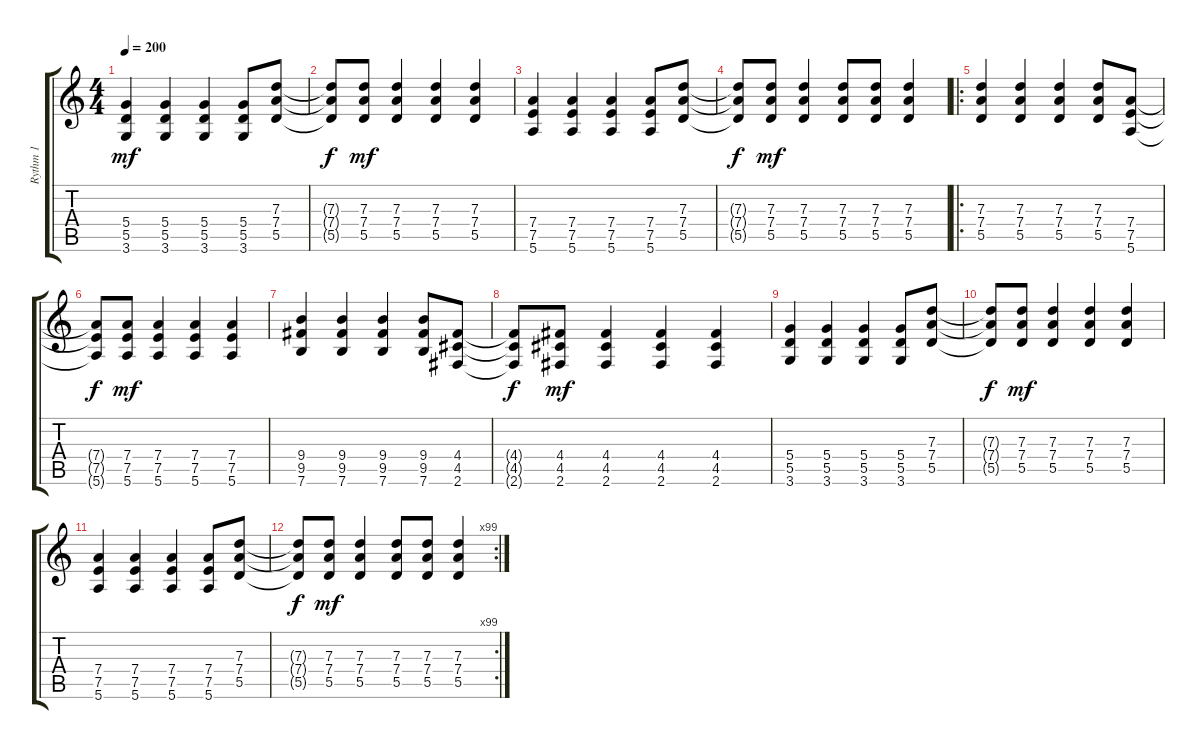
\track ("Rythm 1" "Rythm 1") {instrument overdrivenguitar}
\staff {score tabs}
\tuning (E4 B3 G3 D3 A2 E2) {hide}
\ts (4 4)
\tempo 200
\clef g2
\ks c
(5.4 5.5 3.6).4{dy mf} (5.4 5.5 3.6).4 (5.4 5.5 3.6).4 (5.4 5.5 3.6).8 (7.3 7.4 5.5).8 |
(7.3{t} 7.4{t} 5.5{t}).8{dy f} (7.3 7.4 5.5).8{dy mf} (7.3 7.4 5.5).4 (7.3 7.4 5.5).4 (7.3 7.4 5.5).4 |
(7.4 7.5 5.6).4 (7.4 7.5 5.6).4 (7.4 7.5 5.6).4 (7.4 7.5 5.6).8 (7.3 7.4 5.5).8 |
(7.3{t} 7.4{t} 5.5{t}).8{dy f} (7.3 7.4 5.5).8{dy mf} (7.3 7.4 5.5).4 (7.3 7.4 5.5).8 (7.3 7.4 5.5).8 (7.3 7.4 5.5).4 |
\ro
(7.3 7.4 5.5).4 (7.3 7.4 5.5).4 (7.3 7.4 5.5).4 (7.3 7.4 5.5).8 (7.4 7.5 5.6).8 |
(7.4{t} 7.5{t} 5.6{t}).8{dy f} (7.4 7.5 5.6).8{dy mf} (7.4 7.5 5.6).4 (7.4 7.5 5.6).4 (7.4 7.5 5.6).4 |
(9.4 9.5 7.6).4 (9.4 9.5 7.6).4 (9.4 9.5 7.6).4 (9.4 9.5 7.6).8 (4.4 4.5 2.6).8 |
(4.4{t} 4.5{t} 2.6{t}).8{dy f} (4.4 4.5 2.6).8{dy mf} (4.4 4.5 2.6).4 (4.4 4.5 2.6).4 (4.4 4.5 2.6).4 |
(5.4 5.5 3.6).4 (5.4 5.5 3.6).4 (5.4 5.5 3.6).4 (5.4 5.5 3.6).8 (7.3 7.4 5.5).8 |
(7.3{t} 7.4{t} 5.5{t}).8{dy f} (7.3 7.4 5.5).8{dy mf} (7.3 7.4 5.5).4 (7.3 7.4 5.5).4 (7.3 7.4 5.5).4 |
(7.4 7.5 5.6).4 (7.4 7.5 5.6).4 (7.4 7.5 5.6).4 (7.4 7.5 5.6).8 (7.3 7.4 5.5).8 |
\rc 99
(7.3{t} 7.4{t} 5.5{t}).8{dy f} (7.3 7.4 5.5).8{dy mf} (7.3 7.4 5.5).4 (7.3 7.4 5.5).8 (7.3 7.4 5.5).8 (7.3 7.4 5.5).4
